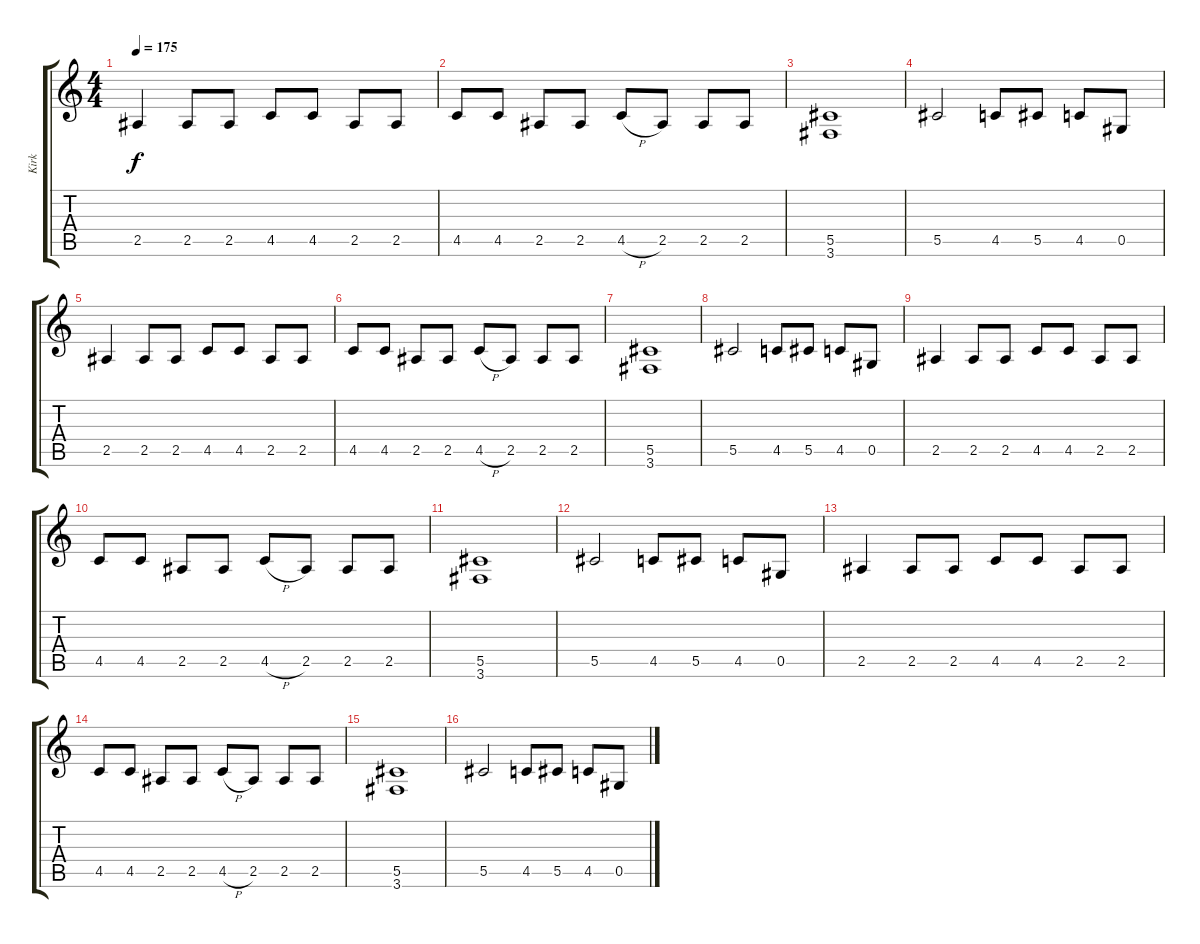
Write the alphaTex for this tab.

\track ("Kirk" "Kirk") {instrument overdrivenguitar}
\staff {score tabs}
\tuning (Eb4 Bb3 Gb3 Db3 Ab2 Eb2) {hide}
\ts (4 4)
\tempo 175
\clef g2
\ks c
2.5.4{dy f} 2.5.8 2.5.8 4.5.8 4.5.8 2.5.8 2.5.8 |
4.5.8 4.5.8 2.5.8 2.5.8 4.5{h}.8 2.5.8 2.5.8 2.5.8 |
(5.5 3.6).1 |
5.5.2 4.5.8 5.5.8 4.5.8 0.5.8 |
2.5.4 2.5.8 2.5.8 4.5.8 4.5.8 2.5.8 2.5.8 |
4.5.8 4.5.8 2.5.8 2.5.8 4.5{h}.8 2.5.8 2.5.8 2.5.8 |
(5.5 3.6).1 |
5.5.2 4.5.8 5.5.8 4.5.8 0.5.8 |
2.5.4 2.5.8 2.5.8 4.5.8 4.5.8 2.5.8 2.5.8 |
4.5.8 4.5.8 2.5.8 2.5.8 4.5{h}.8 2.5.8 2.5.8 2.5.8 |
(5.5 3.6).1 |
5.5.2 4.5.8 5.5.8 4.5.8 0.5.8 |
2.5.4 2.5.8 2.5.8 4.5.8 4.5.8 2.5.8 2.5.8 |
4.5.8 4.5.8 2.5.8 2.5.8 4.5{h}.8 2.5.8 2.5.8 2.5.8 |
(5.5 3.6).1 |
5.5.2 4.5.8 5.5.8 4.5.8 0.5.8
